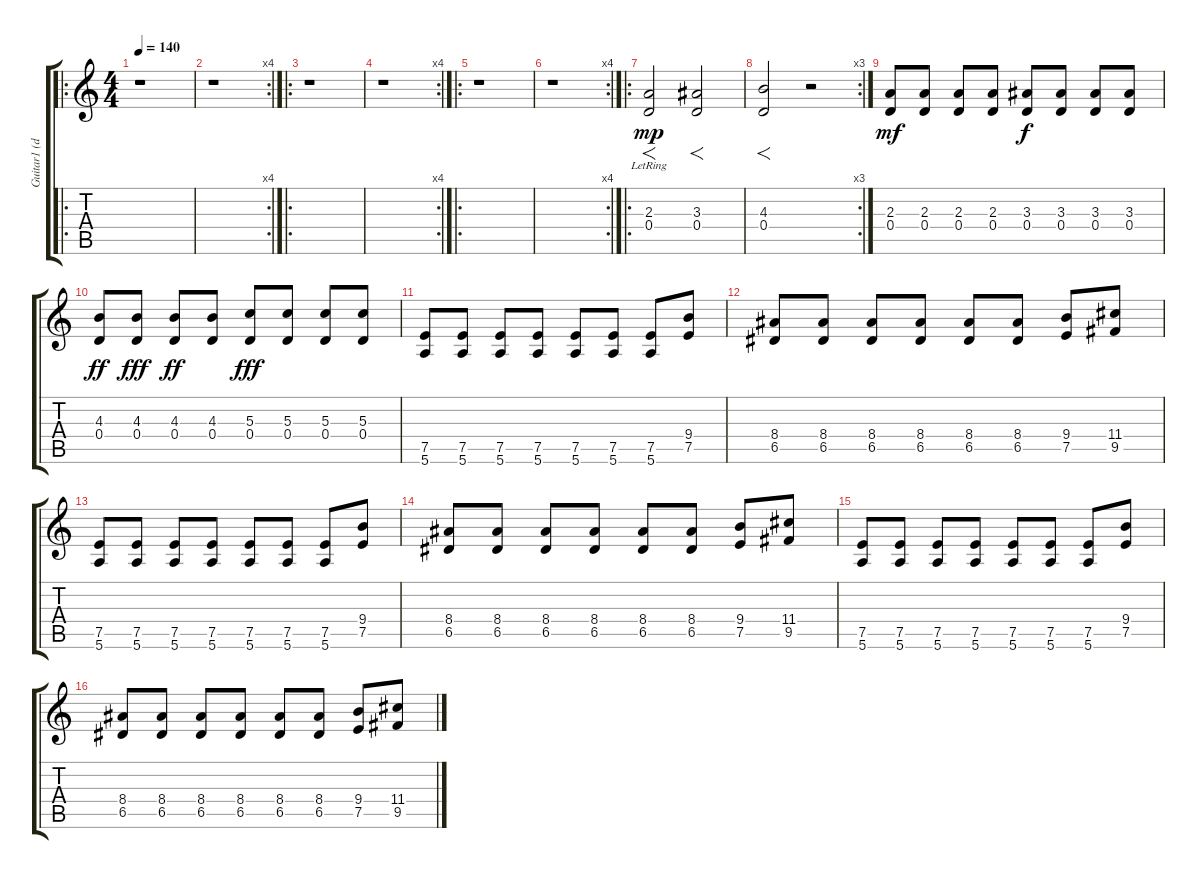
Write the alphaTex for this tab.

\track ("Guitar1 (dist)" "Guitar1 (d") {instrument distortionguitar}
\staff {score tabs}
\tuning (E4 B3 G3 D3 A2 E2) {hide}
\ro
\ts (4 4)
\tempo 140
\clef g2
\ks c
r.1{dy mp} |
\rc 4
r.1 |
\ro
r.1 |
\rc 4
r.1 |
\ro
r.1 |
\rc 4
r.1 |
\ro
(2.3 0.4{lr}).2{f} (3.3 0.4).2{f} |
\rc 3
(4.3 0.4).2{f} r.2 |
(2.3 0.4).8{dy mf} (2.3 0.4).8 (2.3 0.4).8 (2.3 0.4).8 (3.3 0.4).8{dy f} (3.3 0.4).8 (3.3 0.4).8 (3.3 0.4).8 |
(4.3 0.4).8{dy ff} (4.3 0.4).8{dy fff} (4.3 0.4).8{dy ff} (4.3 0.4).8 (5.3 0.4).8{dy fff} (5.3 0.4).8 (5.3 0.4).8 (5.3 0.4).8 |
(7.5 5.6).8{volume 10} (7.5 5.6).8 (7.5 5.6).8 (7.5 5.6).8 (7.5 5.6).8 (7.5 5.6).8 (7.5 5.6).8 (9.4 7.5).8 |
(8.4 6.5).8 (8.4 6.5).8 (8.4 6.5).8 (8.4 6.5).8 (8.4 6.5).8 (8.4 6.5).8 (9.4 7.5).8 (11.4 9.5).8 |
(7.5 5.6).8 (7.5 5.6).8 (7.5 5.6).8 (7.5 5.6).8 (7.5 5.6).8 (7.5 5.6).8 (7.5 5.6).8 (9.4 7.5).8 |
(8.4 6.5).8 (8.4 6.5).8 (8.4 6.5).8 (8.4 6.5).8 (8.4 6.5).8 (8.4 6.5).8 (9.4 7.5).8 (11.4 9.5).8 |
(7.5 5.6).8 (7.5 5.6).8 (7.5 5.6).8 (7.5 5.6).8 (7.5 5.6).8 (7.5 5.6).8 (7.5 5.6).8 (9.4 7.5).8 |
(8.4 6.5).8 (8.4 6.5).8 (8.4 6.5).8 (8.4 6.5).8 (8.4 6.5).8 (8.4 6.5).8 (9.4 7.5).8 (11.4 9.5).8
